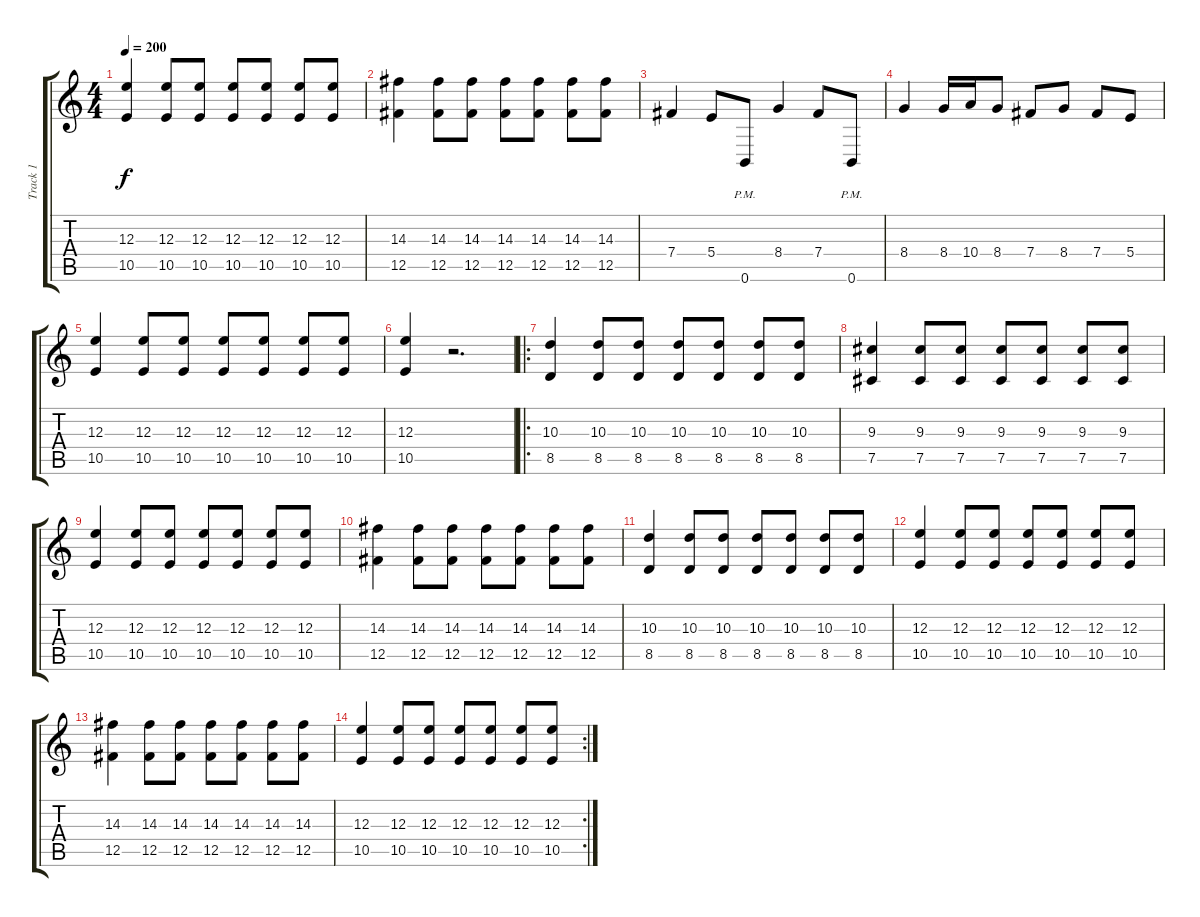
\track ("Track 1" "Track 1") {instrument distortionguitar}
\staff {score tabs}
\tuning (Db4 Ab3 E3 B2 Gb2 B1) {hide}
\ts (4 4)
\tempo 200
\clef g2
\ks c
(12.3 10.5).4{dy f} (12.3 10.5).8 (12.3 10.5).8 (12.3 10.5).8 (12.3 10.5).8 (12.3 10.5).8 (12.3 10.5).8 |
(14.3 12.5).4 (14.3 12.5).8 (14.3 12.5).8 (14.3 12.5).8 (14.3 12.5).8 (14.3 12.5).8 (14.3 12.5).8 |
7.4.4 5.4.8 0.6{pm}.8 8.4.4 7.4.8 0.6{pm}.8 |
8.4.4 8.4.16 10.4.16 8.4.8 7.4.8 8.4.8 7.4.8 5.4.8 |
(12.3 10.5).4 (12.3 10.5).8 (12.3 10.5).8 (12.3 10.5).8 (12.3 10.5).8 (12.3 10.5).8 (12.3 10.5).8 |
(12.3 10.5).4 r.2{d} |
\ro
(10.3 8.5).4 (10.3 8.5).8 (10.3 8.5).8 (10.3 8.5).8 (10.3 8.5).8 (10.3 8.5).8 (10.3 8.5).8 |
(9.3 7.5).4 (9.3 7.5).8 (9.3 7.5).8 (9.3 7.5).8 (9.3 7.5).8 (9.3 7.5).8 (9.3 7.5).8 |
(12.3 10.5).4 (12.3 10.5).8 (12.3 10.5).8 (12.3 10.5).8 (12.3 10.5).8 (12.3 10.5).8 (12.3 10.5).8 |
(14.3 12.5).4 (14.3 12.5).8 (14.3 12.5).8 (14.3 12.5).8 (14.3 12.5).8 (14.3 12.5).8 (14.3 12.5).8 |
(10.3 8.5).4 (10.3 8.5).8 (10.3 8.5).8 (10.3 8.5).8 (10.3 8.5).8 (10.3 8.5).8 (10.3 8.5).8 |
(12.3 10.5).4 (12.3 10.5).8 (12.3 10.5).8 (12.3 10.5).8 (12.3 10.5).8 (12.3 10.5).8 (12.3 10.5).8 |
(14.3 12.5).4 (14.3 12.5).8 (14.3 12.5).8 (14.3 12.5).8 (14.3 12.5).8 (14.3 12.5).8 (14.3 12.5).8 |
\rc 2
(12.3 10.5).4 (12.3 10.5).8 (12.3 10.5).8 (12.3 10.5).8 (12.3 10.5).8 (12.3 10.5).8 (12.3 10.5).8
